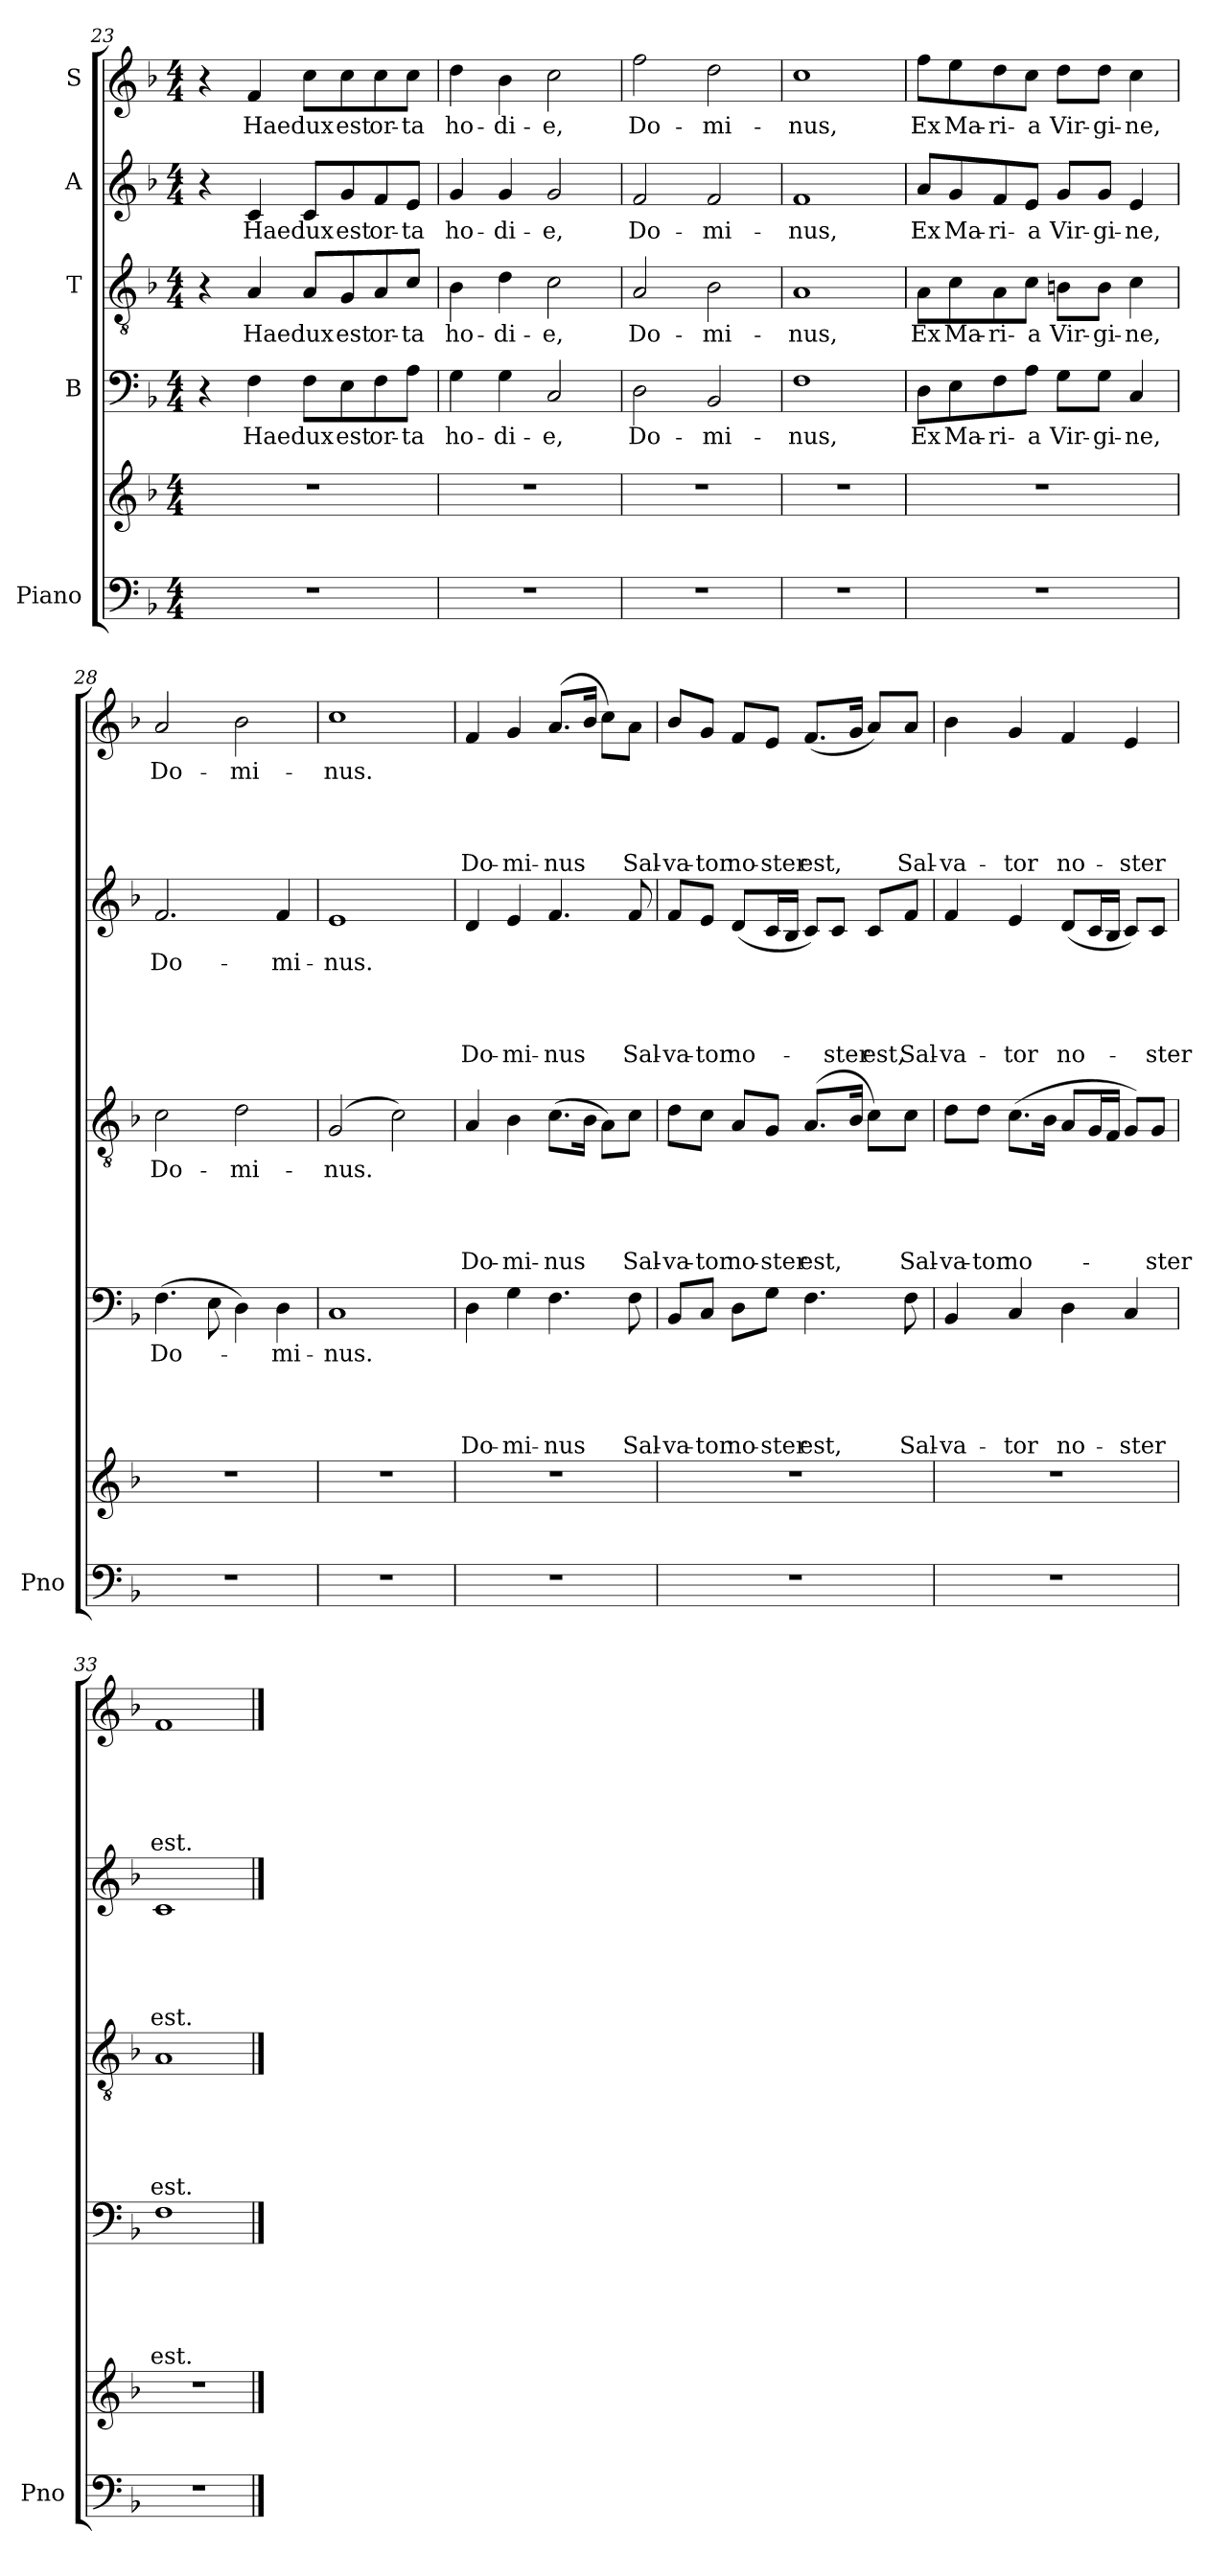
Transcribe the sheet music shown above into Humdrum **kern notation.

**kern	**kern	**kern	**text	**text	**text	**text	**text	**kern	**text	**text	**text	**text	**text	**kern	**text	**text	**text	**text	**text	**kern	**text	**text	**text	**text	**text
*part5	*part5	*part4	*part4	*part4	*part4	*part4	*part4	*part3	*part3	*part3	*part3	*part3	*part3	*part2	*part2	*part2	*part2	*part2	*part2	*part1	*part1	*part1	*part1	*part1	*part1
*staff6	*staff5	*staff4	*staff4	*staff4	*staff4	*staff4	*staff4	*staff3	*staff3	*staff3	*staff3	*staff3	*staff3	*staff2	*staff2	*staff2	*staff2	*staff2	*staff2	*staff1	*staff1	*staff1	*staff1	*staff1	*staff1
*I"Piano	*	*I"B	*	*	*	*	*	*I"T	*	*	*	*	*	*I"A	*	*	*	*	*	*I"S	*	*	*	*	*
*I'Pno	*	*	*	*	*	*	*	*	*	*	*	*	*	*	*	*	*	*	*	*	*	*	*	*	*
!!LO:LB:g=z
*clefF4	*clefG2	*clefF4	*	*	*	*	*	*clefGv2	*	*	*	*	*	*clefG2	*	*	*	*	*	*clefG2	*	*	*	*	*
*k[b-]	*k[b-]	*k[b-]	*	*	*	*	*	*k[b-]	*	*	*	*	*	*k[b-]	*	*	*	*	*	*k[b-]	*	*	*	*	*
*F:	*F:	*F:	*	*	*	*	*	*F:	*	*	*	*	*	*F:	*	*	*	*	*	*F:	*	*	*	*	*
*M4/4	*M4/4	*M4/4	*	*	*	*	*	*M4/4	*	*	*	*	*	*M4/4	*	*	*	*	*	*M4/4	*	*	*	*	*
=23	=23	=23	=23	=23	=23	=23	=23	=23	=23	=23	=23	=23	=23	=23	=23	=23	=23	=23	=23	=23	=23	=23	=23	=23	=23
1r	1r	4r	.	.	.	.	.	4r	.	.	.	.	.	4r	.	.	.	.	.	4r	.	.	.	.	.
.	.	4F\	Haec	.	.	.	.	4A/	Haec	.	.	.	.	4c/	Haec	.	.	.	.	4f/	Haec	.	.	.	.
.	.	8F\L	lux	.	.	.	.	8A/L	lux	.	.	.	.	8c/L	lux	.	.	.	.	8cc\L	lux	.	.	.	.
.	.	8E\	est	.	.	.	.	8G/	est	.	.	.	.	8g/	est	.	.	.	.	8cc\	est	.	.	.	.
.	.	8F\	or-	.	.	.	.	8A/	or-	.	.	.	.	8f/	or-	.	.	.	.	8cc\	or-	.	.	.	.
.	.	8A\J	-ta	.	.	.	.	8c/J	-ta	.	.	.	.	8e/J	-ta	.	.	.	.	8cc\J	-ta	.	.	.	.
=24	=24	=24	=24	=24	=24	=24	=24	=24	=24	=24	=24	=24	=24	=24	=24	=24	=24	=24	=24	=24	=24	=24	=24	=24	=24
1r	1r	4G\	ho-	.	.	.	.	4B-\	ho-	.	.	.	.	4g/	ho-	.	.	.	.	4dd\	ho-	.	.	.	.
.	.	4G\	-di-	.	.	.	.	4d\	-di-	.	.	.	.	4g/	-di-	.	.	.	.	4b-\	-di-	.	.	.	.
.	.	2C/	-e,	.	.	.	.	2c\	-e,	.	.	.	.	2g/	-e,	.	.	.	.	2cc\	-e,	.	.	.	.
=25	=25	=25	=25	=25	=25	=25	=25	=25	=25	=25	=25	=25	=25	=25	=25	=25	=25	=25	=25	=25	=25	=25	=25	=25	=25
1r	1r	2D\	Do-	.	.	.	.	2A/	Do-	.	.	.	.	2f/	Do-	.	.	.	.	2ff\	Do-	.	.	.	.
.	.	2BB-/	-mi-	.	.	.	.	2B-\	-mi-	.	.	.	.	2f/	-mi-	.	.	.	.	2dd\	-mi-	.	.	.	.
=26	=26	=26	=26	=26	=26	=26	=26	=26	=26	=26	=26	=26	=26	=26	=26	=26	=26	=26	=26	=26	=26	=26	=26	=26	=26
1r	1r	1F	-nus,	.	.	.	.	1A	-nus,	.	.	.	.	1f	-nus,	.	.	.	.	1cc	-nus,	.	.	.	.
=27	=27	=27	=27	=27	=27	=27	=27	=27	=27	=27	=27	=27	=27	=27	=27	=27	=27	=27	=27	=27	=27	=27	=27	=27	=27
1r	1r	8D\L	Ex	.	.	.	.	8A\L	Ex	.	.	.	.	8a/L	Ex	.	.	.	.	8ff\L	Ex	.	.	.	.
.	.	8E\	Ma-	.	.	.	.	8c\	Ma-	.	.	.	.	8g/	Ma-	.	.	.	.	8ee\	Ma-	.	.	.	.
.	.	8F\	-ri-	.	.	.	.	8A\	-ri-	.	.	.	.	8f/	-ri-	.	.	.	.	8dd\	-ri-	.	.	.	.
.	.	8A\J	-a	.	.	.	.	8c\J	-a	.	.	.	.	8e/J	-a	.	.	.	.	8cc\J	-a	.	.	.	.
.	.	8G\L	Vir-	.	.	.	.	8Bn\L	Vir-	.	.	.	.	8g/L	Vir-	.	.	.	.	8dd\L	Vir-	.	.	.	.
.	.	8G\J	-gi-	.	.	.	.	8B\J	-gi-	.	.	.	.	8g/J	-gi-	.	.	.	.	8dd\J	-gi-	.	.	.	.
.	.	4C/	-ne,	.	.	.	.	4c\	-ne,	.	.	.	.	4e/	-ne,	.	.	.	.	4cc\	-ne,	.	.	.	.
=28	=28	=28	=28	=28	=28	=28	=28	=28	=28	=28	=28	=28	=28	=28	=28	=28	=28	=28	=28	=28	=28	=28	=28	=28	=28
1r	1r	(4.F\	Do-	.	.	.	.	2c\	Do-	.	.	.	.	2.f/	Do-	.	.	.	.	2a/	Do-	.	.	.	.
.	.	8E\	.	.	.	.	.	.	.	.	.	.	.	.	.	.	.	.	.	.	.	.	.	.	.
.	.	4D\)	.	.	.	.	.	2d\	-mi-	.	.	.	.	.	.	.	.	.	.	2b-\	-mi-	.	.	.	.
.	.	4D\	-mi-	.	.	.	.	.	.	.	.	.	.	4f/	-mi-	.	.	.	.	.	.	.	.	.	.
!!LO:LB:g=z
=29	=29	=29	=29	=29	=29	=29	=29	=29	=29	=29	=29	=29	=29	=29	=29	=29	=29	=29	=29	=29	=29	=29	=29	=29	=29
1r	1r	1C	-­nus.	.	.	.	.	(2G/	-­nus.	.	.	.	.	1e	-­nus.	.	.	.	.	1cc	-­nus.	.	.	.	.
.	.	.	.	.	.	.	.	2c\)	.	.	.	.	.	.	.	.	.	.	.	.	.	.	.	.	.
=30!	=30!	=30!	=30!	=30!	=30!	=30!	=30!	=30!	=30!	=30!	=30!	=30!	=30!	=30!	=30!	=30!	=30!	=30!	=30!	=30!	=30!	=30!	=30!	=30!	=30!
1r	1r	4D\	.	.	.	.	Do-	4A/	.	.	.	.	Do-	4d/	.	.	.	.	Do-	4f/	.	.	.	.	Do-
.	.	4G\	.	.	.	.	-mi-	4B-\	.	.	.	.	-mi-	4e/	.	.	.	.	-mi-	4g/	.	.	.	.	-mi-
.	.	4.F\	.	.	.	.	-nus	(8.c\L	.	.	.	.	-nus	4.f/	.	.	.	.	-nus	(8.a/L	.	.	.	.	-nus
.	.	.	.	.	.	.	.	16B-\Jk	.	.	.	.	.	.	.	.	.	.	.	16b-/Jk	.	.	.	.	.
.	.	.	.	.	.	.	.	8A\L)	.	.	.	.	.	.	.	.	.	.	.	8cc\L)	.	.	.	.	.
.	.	8F\	.	.	.	.	Sal-	8c\J	.	.	.	.	Sal-	8f/	.	.	.	.	Sal-	8a\J	.	.	.	.	Sal-
=31	=31	=31	=31	=31	=31	=31	=31	=31	=31	=31	=31	=31	=31	=31	=31	=31	=31	=31	=31	=31	=31	=31	=31	=31	=31
1r	1r	8BB-/L	.	.	.	.	-va-	8d\L	.	.	.	.	-va-	8f/L	.	.	.	.	-va-	8b-/L	.	.	.	.	-va-
.	.	8C/J	.	.	.	.	-tor	8c\J	.	.	.	.	-tor	8e/J	.	.	.	.	-tor	8g/J	.	.	.	.	-tor
.	.	8D\L	.	.	.	.	no-	8A/L	.	.	.	.	no-	(8d/L	.	.	.	.	no-	8f/L	.	.	.	.	no-
.	.	8G\J	.	.	.	.	-ster	8G/J	.	.	.	.	-ster	16c/L	.	.	.	.	.	8e/J	.	.	.	.	-ster
.	.	.	.	.	.	.	.	.	.	.	.	.	.	16B-/JJ	.	.	.	.	.	.	.	.	.	.	.
.	.	4.F\	.	.	.	.	est,	(8.A/L	.	.	.	.	est,	8c/L)	.	.	.	.	.	(8.f/L	.	.	.	.	est,
.	.	.	.	.	.	.	.	.	.	.	.	.	.	8c/J	.	.	.	.	-ster	.	.	.	.	.	.
.	.	.	.	.	.	.	.	16B-/Jk	.	.	.	.	.	.	.	.	.	.	.	16g/Jk	.	.	.	.	.
.	.	.	.	.	.	.	.	8c\L)	.	.	.	.	.	8c/L	.	.	.	.	est,	8a/L)	.	.	.	.	.
.	.	8F\	.	.	.	.	Sal-	8c\J	.	.	.	.	Sal-	8f/J	.	.	.	.	Sal-	8a/J	.	.	.	.	Sal-
=32	=32	=32	=32	=32	=32	=32	=32	=32	=32	=32	=32	=32	=32	=32	=32	=32	=32	=32	=32	=32	=32	=32	=32	=32	=32
1r	1r	4BB-/	.	.	.	.	-va-	8d\L	.	.	.	.	-va-	4f/	.	.	.	.	-va-	4b-\	.	.	.	.	-va-
.	.	.	.	.	.	.	.	8d\J	.	.	.	.	-tor	.	.	.	.	.	.	.	.	.	.	.	.
.	.	4C/	.	.	.	.	-tor	(8.c\L	.	.	.	.	no-	4e/	.	.	.	.	-tor	4g/	.	.	.	.	-tor
.	.	.	.	.	.	.	.	16B-\Jk	.	.	.	.	.	.	.	.	.	.	.	.	.	.	.	.	.
.	.	4D\	.	.	.	.	no-	8A/L	.	.	.	.	.	(8d/L	.	.	.	.	no-	4f/	.	.	.	.	no-
.	.	.	.	.	.	.	.	16G/L	.	.	.	.	.	16c/L	.	.	.	.	.	.	.	.	.	.	.
.	.	.	.	.	.	.	.	16F/JJ	.	.	.	.	.	16B-/JJ	.	.	.	.	.	.	.	.	.	.	.
.	.	4C/	.	.	.	.	-ster	8G/L)	.	.	.	.	.	8c/L)	.	.	.	.	.	4e/	.	.	.	.	-ster
.	.	.	.	.	.	.	.	8G/J	.	.	.	.	-ster	8c/J	.	.	.	.	-ster	.	.	.	.	.	.
=33	=33	=33	=33	=33	=33	=33	=33	=33	=33	=33	=33	=33	=33	=33	=33	=33	=33	=33	=33	=33	=33	=33	=33	=33	=33
1r	1r	1F	.	.	.	.	est.	1A	.	.	.	.	est.	1c	.	.	.	.	est.	1f	.	.	.	.	est.
==	==	==	==	==	==	==	==	==	==	==	==	==	==	==	==	==	==	==	==	==	==	==	==	==	==
*-	*-	*-	*-	*-	*-	*-	*-	*-	*-	*-	*-	*-	*-	*-	*-	*-	*-	*-	*-	*-	*-	*-	*-	*-	*-
